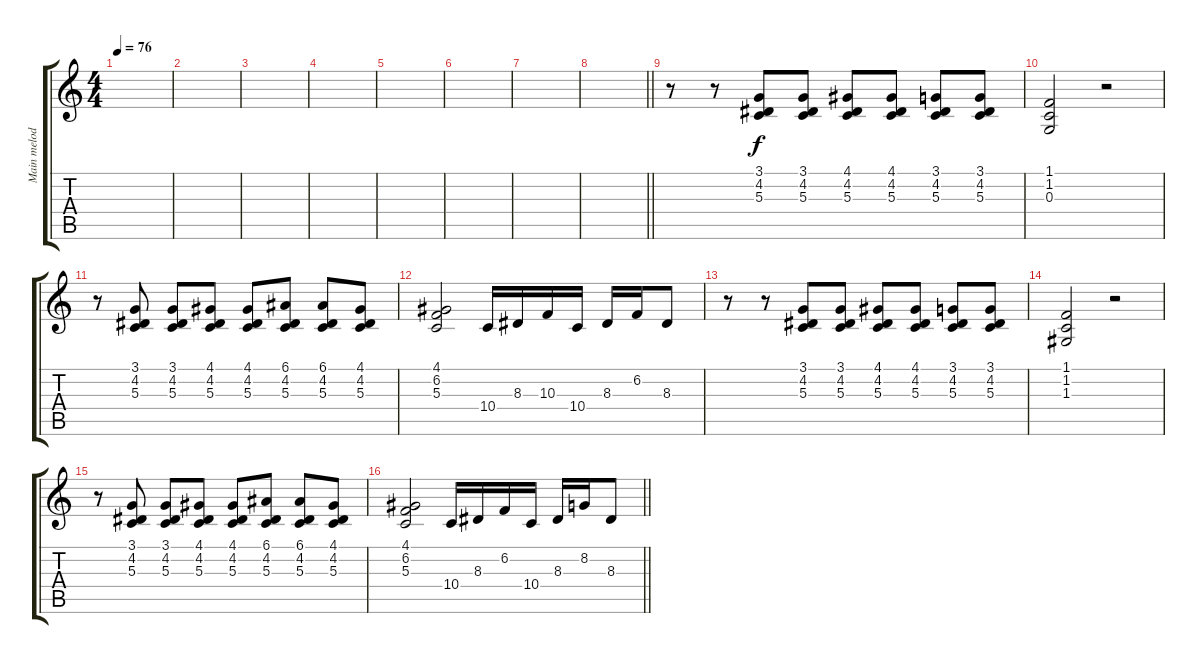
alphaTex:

\track ("Main melody low Rhodes Piano" "Main melod") {instrument electricpiano1}
\staff {score tabs}
\tuning (E4 B3 G3 D3 A2 E2) {hide}
\ts (4 4)
\tempo 76
\clef g2
\ks c
|
|
|
|
|
|
|
\barLineRight lightlight
|
r.8 r.8 (3.1 4.2 5.3).8 (3.1 4.2 5.3).8 (4.1 4.2 5.3).8 (4.1 4.2 5.3).8 (3.1 4.2 5.3).8 (3.1 4.2 5.3).8 |
(1.1 1.2 0.3).2 r.2 |
r.8 (3.1 4.2 5.3).8 (3.1 4.2 5.3).8 (4.1 4.2 5.3).8 (4.1 4.2 5.3).8 (6.1 4.2 5.3).8 (6.1 4.2 5.3).8 (4.1 4.2 5.3).8 |
(4.1 6.2 5.3).2 10.4.16 8.3.16 10.3.16 10.4.16 8.3.16 6.2.16 8.3.8 |
r.8 r.8 (3.1 4.2 5.3).8 (3.1 4.2 5.3).8 (4.1 4.2 5.3).8 (4.1 4.2 5.3).8 (3.1 4.2 5.3).8 (3.1 4.2 5.3).8 |
(1.1 1.2 1.3).2 r.2 |
r.8 (3.1 4.2 5.3).8 (3.1 4.2 5.3).8 (4.1 4.2 5.3).8 (4.1 4.2 5.3).8 (6.1 4.2 5.3).8 (6.1 4.2 5.3).8 (4.1 4.2 5.3).8 |
\barLineRight lightlight
(4.1 6.2 5.3).2 10.4.16 8.3.16 6.2.16 10.4.16 8.3.16 8.2.16 8.3.8
